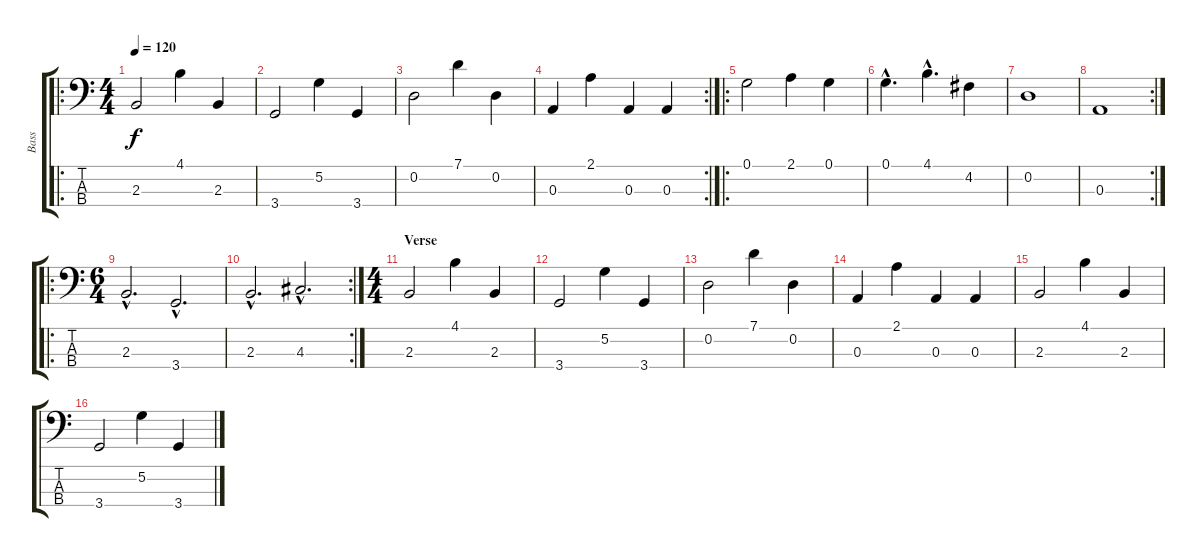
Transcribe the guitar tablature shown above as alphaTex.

\track ("Bass" "Bass") {instrument electricbassfinger}
\staff {score tabs}
\tuning (G2 D2 A1 E1) {hide}
\ro
\ts (4 4)
\tempo 120
\clef f4
\ks c
2.3.2{dy f instrument electricbassfinger} 4.1.4 2.3.4 |
3.4.2 5.2.4 3.4.4 |
0.2.2 7.1.4 0.2.4 |
\rc 2
0.3.4 2.1.4 0.3.4 0.3.4 |
\ro
0.1.2 2.1.4 0.1.4 |
0.1{hac}.4{d} 4.1{hac}.4{d} 4.2.4 |
0.2.1 |
\rc 2
0.3.1 |
\ro
\ts (6 4)
2.3{hac}.2{d} 3.4{hac}.2{d} |
\rc 2
2.3{hac}.2{d} 4.3{hac}.2{d} |
\ts (4 4)
\section ("" "Verse")
2.3.2 4.1.4 2.3.4 |
3.4.2 5.2.4 3.4.4 |
0.2.2 7.1.4 0.2.4 |
0.3.4 2.1.4 0.3.4 0.3.4 |
2.3.2 4.1.4 2.3.4 |
3.4.2 5.2.4 3.4.4
